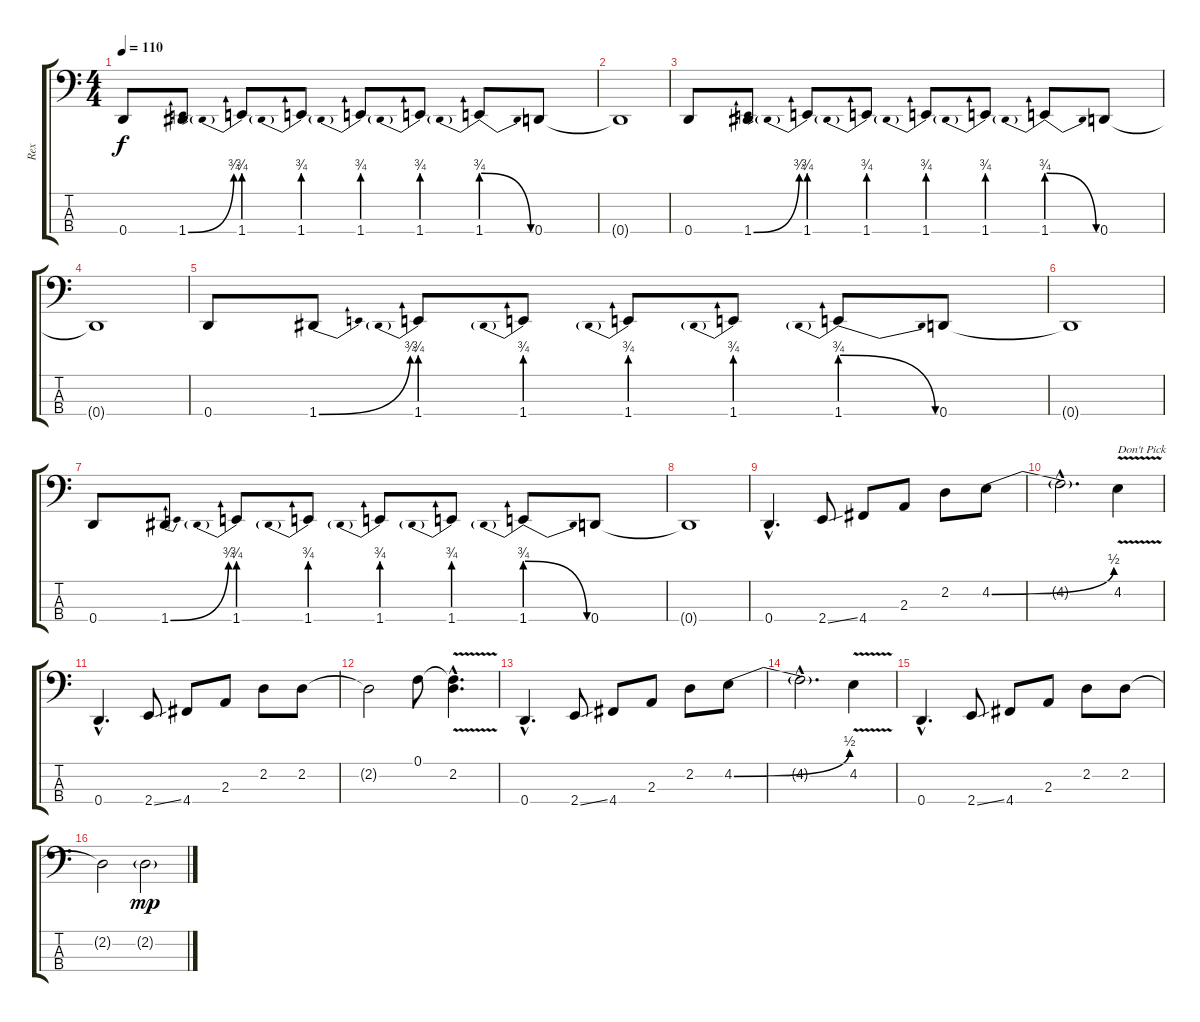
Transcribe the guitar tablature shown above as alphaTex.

\track ("Rex" "Rex") {instrument electricbasspick}
\staff {score tabs}
\tuning (F2 C2 G1 D1) {hide}
\ts (4 4)
\tempo 110
\clef f4
\ks c
0.4.8{dy f} 1.4{be (bend 0 0 60 3)}.8 1.4{be (prebend 0 3 60 3)}.8 1.4{be (prebend 0 3 60 3)}.8 1.4{be (prebend 0 3 60 3)}.8 1.4{be (prebend 0 3 60 3)}.8 1.4{be (prebendrelease 0 3 60 0)}.8 0.4.8 |
0.4{t}.1 |
0.4.8 1.4{be (bend 0 0 60 3)}.8 1.4{be (prebend 0 3 60 3)}.8 1.4{be (prebend 0 3 60 3)}.8 1.4{be (prebend 0 3 60 3)}.8 1.4{be (prebend 0 3 60 3)}.8 1.4{be (prebendrelease 0 3 60 0)}.8 0.4.8 |
0.4{t}.1 |
0.4.8 1.4{be (bend 0 0 60 3)}.8 1.4{be (prebend 0 3 60 3)}.8 1.4{be (prebend 0 3 60 3)}.8 1.4{be (prebend 0 3 60 3)}.8 1.4{be (prebend 0 3 60 3)}.8 1.4{be (prebendrelease 0 3 60 0)}.8 0.4.8 |
0.4{t}.1 |
0.4.8 1.4{be (bend 0 0 60 3)}.8 1.4{be (prebend 0 3 60 3)}.8 1.4{be (prebend 0 3 60 3)}.8 1.4{be (prebend 0 3 60 3)}.8 1.4{be (prebend 0 3 60 3)}.8 1.4{be (prebendrelease 0 3 60 0)}.8 0.4.8 |
0.4{t}.1 |
0.4{hac}.4{d} 2.4{ss}.8 4.4.8 2.3.8 2.2.8 4.2{be (bend 0 0 60 2)}.8 |
4.2{hac t}.2{d} 4.2{v}.4{txt "Don't Pick"} |
0.4{hac}.4{d} 2.4{ss}.8 4.4.8 2.3.8 2.2.8 2.2.8 |
2.2{t}.2 0.1.8 (0.1{v hac t} 2.2{v hac}).4{d} |
0.4{hac}.4{d} 2.4{ss}.8 4.4.8 2.3.8 2.2.8 4.2{be (bend 0 0 60 2)}.8 |
4.2{hac t}.2{d} 4.2{v}.4 |
0.4{hac}.4{d} 2.4{ss}.8 4.4.8 2.3.8 2.2.8 2.2.8 |
2.2{t}.2 2.2{g}.2{dy mp}
